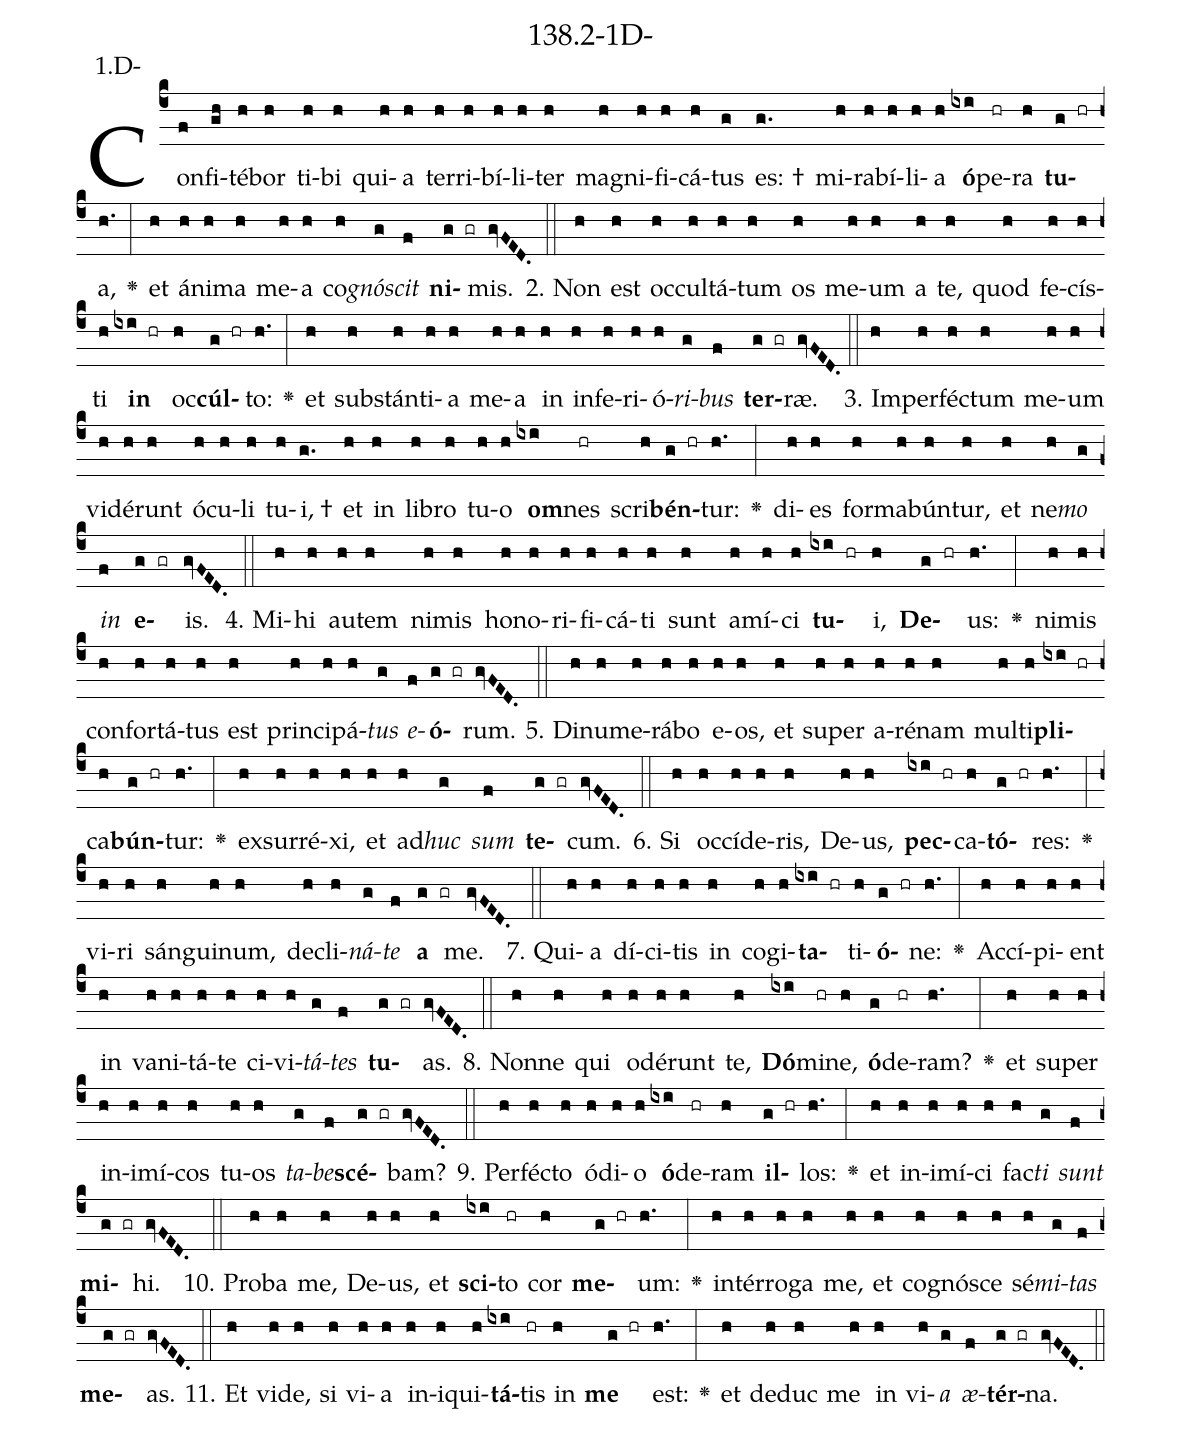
name: 138.2-1D-;
annotation: 1.D-;
%%
(c4)Con(f)fi(gh)té(h)bor(h) ti(h)bi(h) qui(h)a(h) ter(h)ri(h)bí(h)li(h)ter(h) ma(h)gni(h)fi(h)cá(h)tus(g) es: †(g.) mi(h)ra(h)bí(h)li(h)a(h) <b>ó</b>(ixi)pe(hr)ra(h) <b>tu</b>(g hr)a,(h.) <v>\greheightstar</v>(:) et(h) á(h)ni(h)ma(h) me(h)a(h) co(h)<i>gnó</i>(g)<i>scit</i>(f) <b>ni</b>(g gr)mis.(gvFED.) (::)
2. Non(h) est(h) oc(h)cul(h)tá(h)tum(h) os(h) me(h)um(h) a(h) te,(h) quod(h) fe(h)cís(h)ti(h) <b>in</b>(ixi hr) oc(h)<b>cúl</b>(g hr)to:(h.) <v>\greheightstar</v>(:) et(h) sub(h)stán(h)ti(h)a(h) me(h)a(h) in(h) in(h)fe(h)ri(h)ó(h)<i>ri</i>(g)<i>bus</i>(f) <b>ter</b>(g gr)ræ.(gvFED.) (::)
3. Im(h)per(h)féc(h)tum(h) me(h)um(h) vi(h)dé(h)runt(h) ó(h)cu(h)li(h) tu(h)i, †(g.) et(h) in(h) li(h)bro(h) tu(h)o(h) <b>om</b>(ixi)nes(hr) scri(h)<b>bén</b>(g hr)tur:(h.) <v>\greheightstar</v>(:) di(h)es(h) for(h)ma(h)bún(h)tur,(h) et(h) ne(h)<i>mo</i>(g) <i>in</i>(f) <b>e</b>(g gr)is.(gvFED.) (::)
4. Mi(h)hi(h) au(h)tem(h) ni(h)mis(h) ho(h)no(h)ri(h)fi(h)cá(h)ti(h) sunt(h) a(h)mí(h)ci(h) <b>tu</b>(ixi hr)i,(h) <b>De</b>(g hr)us:(h.) <v>\greheightstar</v>(:) ni(h)mis(h) con(h)for(h)tá(h)tus(h) est(h) prin(h)ci(h)pá(h)<i>tus</i>(g) <i>e</i>(f)<b>ó</b>(g gr)rum.(gvFED.) (::)
5. Di(h)nu(h)me(h)rá(h)bo(h) e(h)os,(h) et(h) su(h)per(h) a(h)ré(h)nam(h) mul(h)ti(h)<b>pli</b>(ixi hr)ca(h)<b>bún</b>(g hr)tur:(h.) <v>\greheightstar</v>(:) ex(h)sur(h)ré(h)xi,(h) et(h) ad(h)<i>huc</i>(g) <i>sum</i>(f) <b>te</b>(g gr)cum.(gvFED.) (::)
6. Si(h) oc(h)cí(h)de(h)ris,(h) De(h)us,(h) <b>pec</b>(ixi hr)ca(h)<b>tó</b>(g hr)res:(h.) <v>\greheightstar</v>(:) vi(h)ri(h) sán(h)gui(h)num,(h) de(h)cli(h)<i>ná</i>(g)<i>te</i>(f) <b>a</b>(g gr) me.(gvFED.) (::)
7. Qui(h)a(h) dí(h)ci(h)tis(h) in(h) co(h)gi(h)<b>ta</b>(ixi hr)ti(h)<b>ó</b>(g hr)ne:(h.) <v>\greheightstar</v>(:) Ac(h)cí(h)pi(h)ent(h) in(h) va(h)ni(h)tá(h)te(h) ci(h)vi(h)<i>tá</i>(g)<i>tes</i>(f) <b>tu</b>(g gr)as.(gvFED.) (::)
8. Non(h)ne(h) qui(h) o(h)dé(h)runt(h) te,(h) <b>Dó</b>(ixi)mi(hr)ne,(h) <b>ó</b>(g)de(hr)ram?(h.) <v>\greheightstar</v>(:) et(h) su(h)per(h) in(h)i(h)mí(h)cos(h) tu(h)os(h) <i>ta</i>(g)<i>be</i>(f)<b>scé</b>(g gr)bam?(gvFED.) (::)
9. Per(h)féc(h)to(h) ó(h)di(h)o(h) <b>ó</b>(ixi)de(hr)ram(h) <b>il</b>(g hr)los:(h.) <v>\greheightstar</v>(:) et(h) in(h)i(h)mí(h)ci(h) fac(h)<i>ti</i>(g) <i>sunt</i>(f) <b>mi</b>(g gr)hi.(gvFED.) (::)
10. Pro(h)ba(h) me,(h) De(h)us,(h) et(h) <b>sci</b>(ixi)to(hr) cor(h) <b>me</b>(g hr)um:(h.) <v>\greheightstar</v>(:) in(h)tér(h)ro(h)ga(h) me,(h) et(h) co(h)gnó(h)sce(h) sé(h)<i>mi</i>(g)<i>tas</i>(f) <b>me</b>(g gr)as.(gvFED.) (::)
11. Et(h) vi(h)de,(h) si(h) vi(h)a(h) in(h)i(h)qui(h)<b>tá</b>(ixi)tis(hr) in(h) <b>me</b>(g hr) est:(h.) <v>\greheightstar</v>(:) et(h) de(h)duc(h) me(h) in(h) vi(h)<i>a</i>(g) <i>æ</i>(f)<b>tér</b>(g gr)na.(gvFED.) (::)
